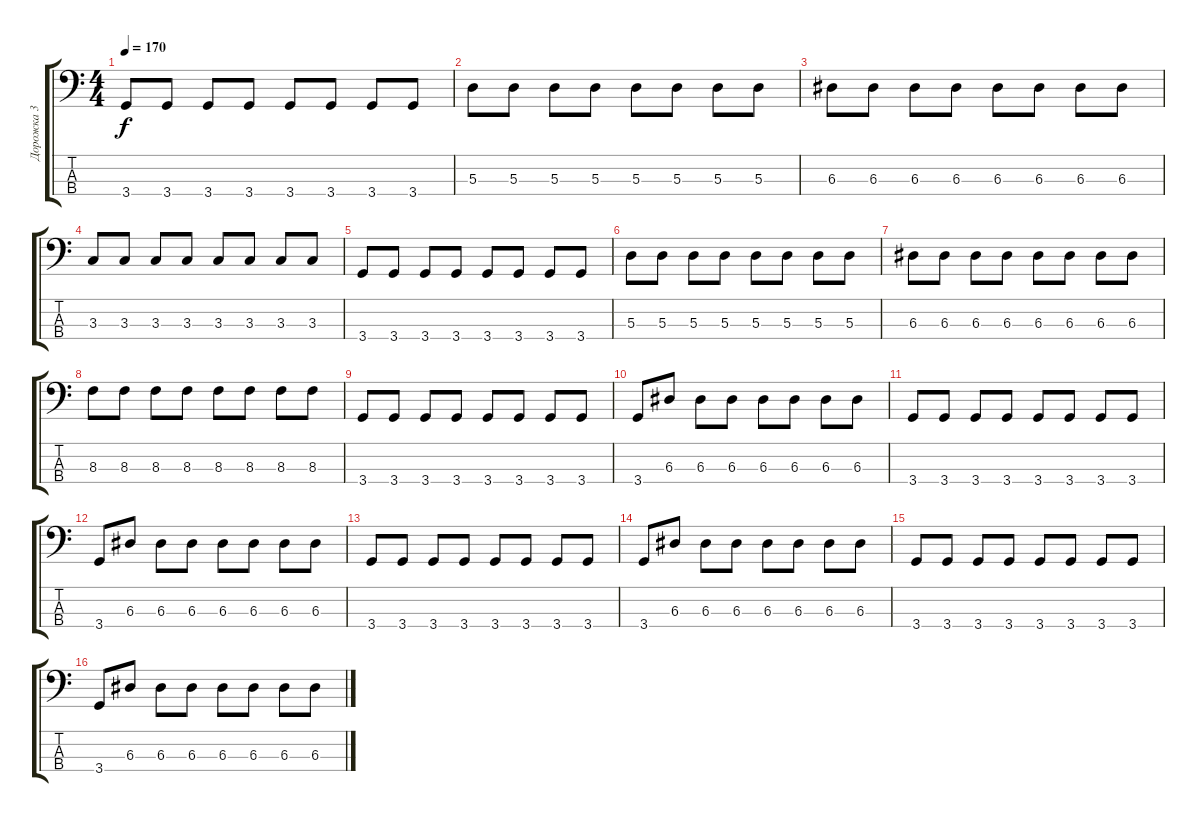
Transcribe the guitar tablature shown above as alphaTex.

\track ("Дорожка 3" "Дорожка 3") {instrument electricbasspick}
\staff {score tabs}
\tuning (G2 D2 A1 E1) {hide}
\ts (4 4)
\tempo 170
\clef f4
\ks c
3.4.8{dy f} 3.4.8 3.4.8 3.4.8 3.4.8 3.4.8 3.4.8 3.4.8 |
5.3.8 5.3.8 5.3.8 5.3.8 5.3.8 5.3.8 5.3.8 5.3.8 |
6.3.8 6.3.8 6.3.8 6.3.8 6.3.8 6.3.8 6.3.8 6.3.8 |
3.3.8 3.3.8 3.3.8 3.3.8 3.3.8 3.3.8 3.3.8 3.3.8 |
3.4.8 3.4.8 3.4.8 3.4.8 3.4.8 3.4.8 3.4.8 3.4.8 |
5.3.8 5.3.8 5.3.8 5.3.8 5.3.8 5.3.8 5.3.8 5.3.8 |
6.3.8 6.3.8 6.3.8 6.3.8 6.3.8 6.3.8 6.3.8 6.3.8 |
8.3.8 8.3.8 8.3.8 8.3.8 8.3.8 8.3.8 8.3.8 8.3.8 |
3.4.8 3.4.8 3.4.8 3.4.8 3.4.8 3.4.8 3.4.8 3.4.8 |
3.4.8 6.3.8 6.3.8 6.3.8 6.3.8 6.3.8 6.3.8 6.3.8 |
3.4.8 3.4.8 3.4.8 3.4.8 3.4.8 3.4.8 3.4.8 3.4.8 |
3.4.8 6.3.8 6.3.8 6.3.8 6.3.8 6.3.8 6.3.8 6.3.8 |
3.4.8 3.4.8 3.4.8 3.4.8 3.4.8 3.4.8 3.4.8 3.4.8 |
3.4.8 6.3.8 6.3.8 6.3.8 6.3.8 6.3.8 6.3.8 6.3.8 |
3.4.8 3.4.8 3.4.8 3.4.8 3.4.8 3.4.8 3.4.8 3.4.8 |
3.4.8 6.3.8 6.3.8 6.3.8 6.3.8 6.3.8 6.3.8 6.3.8
